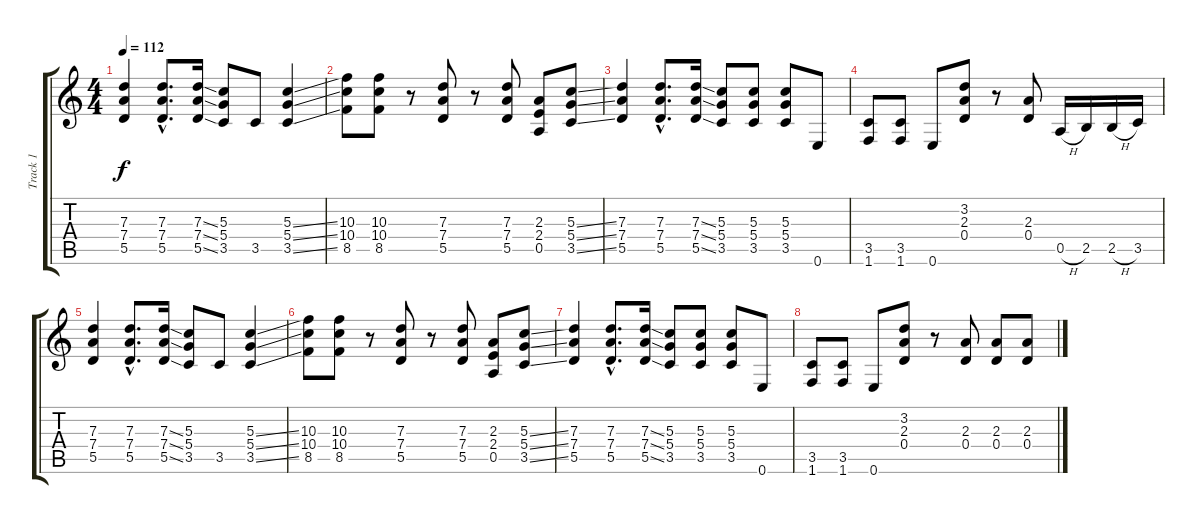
\track ("Track 1" "Track 1") {instrument acousticguitarsteel}
\staff {score tabs}
\tuning (E4 B3 G3 D3 A2 E2) {hide}
\ts (4 4)
\tempo 112
\clef g2
\ks c
(7.3 7.4 5.5).4{dy f} (7.3{hac} 7.4{hac} 5.5{hac}).8{d} (7.3{ss} 7.4{ss} 5.5{ss}).16 (5.3 5.4 3.5).8 3.5.8 (5.3{ss} 5.4{ss} 3.5{ss}).4 |
(10.3 10.4 8.5).8 (10.3 10.4 8.5).8 r.8 (7.3 7.4 5.5).8 r.8 (7.3 7.4 5.5).8 (2.3 2.4 0.5).8 (5.3{ss} 5.4{ss} 3.5{ss}).8 |
(7.3 7.4 5.5).4 (7.3{hac} 7.4{hac} 5.5{hac}).8{d} (7.3{ss} 7.4{ss} 5.5{ss}).16 (5.3 5.4 3.5).8 (5.3 5.4 3.5).8 (5.3 5.4 3.5).8 0.6.8 |
(3.5 1.6).8 (3.5 1.6).8 0.6.8 (3.2 2.3 0.4).8 r.8 (2.3 0.4).8 0.5{h}.16 2.5.16 2.5{h}.16 3.5.16 |
(7.3 7.4 5.5).4 (7.3{hac} 7.4{hac} 5.5{hac}).8{d} (7.3{ss} 7.4{ss} 5.5{ss}).16 (5.3 5.4 3.5).8 3.5.8 (5.3{ss} 5.4{ss} 3.5{ss}).4 |
(10.3 10.4 8.5).8 (10.3 10.4 8.5).8 r.8 (7.3 7.4 5.5).8 r.8 (7.3 7.4 5.5).8 (2.3 2.4 0.5).8 (5.3{ss} 5.4{ss} 3.5{ss}).8 |
(7.3 7.4 5.5).4 (7.3{hac} 7.4{hac} 5.5{hac}).8{d} (7.3{ss} 7.4{ss} 5.5{ss}).16 (5.3 5.4 3.5).8 (5.3 5.4 3.5).8 (5.3 5.4 3.5).8 0.6.8 |
(3.5 1.6).8 (3.5 1.6).8 0.6.8 (3.2 2.3 0.4).8 r.8 (2.3 0.4).8 (2.3 0.4).8 (2.3 0.4).8
